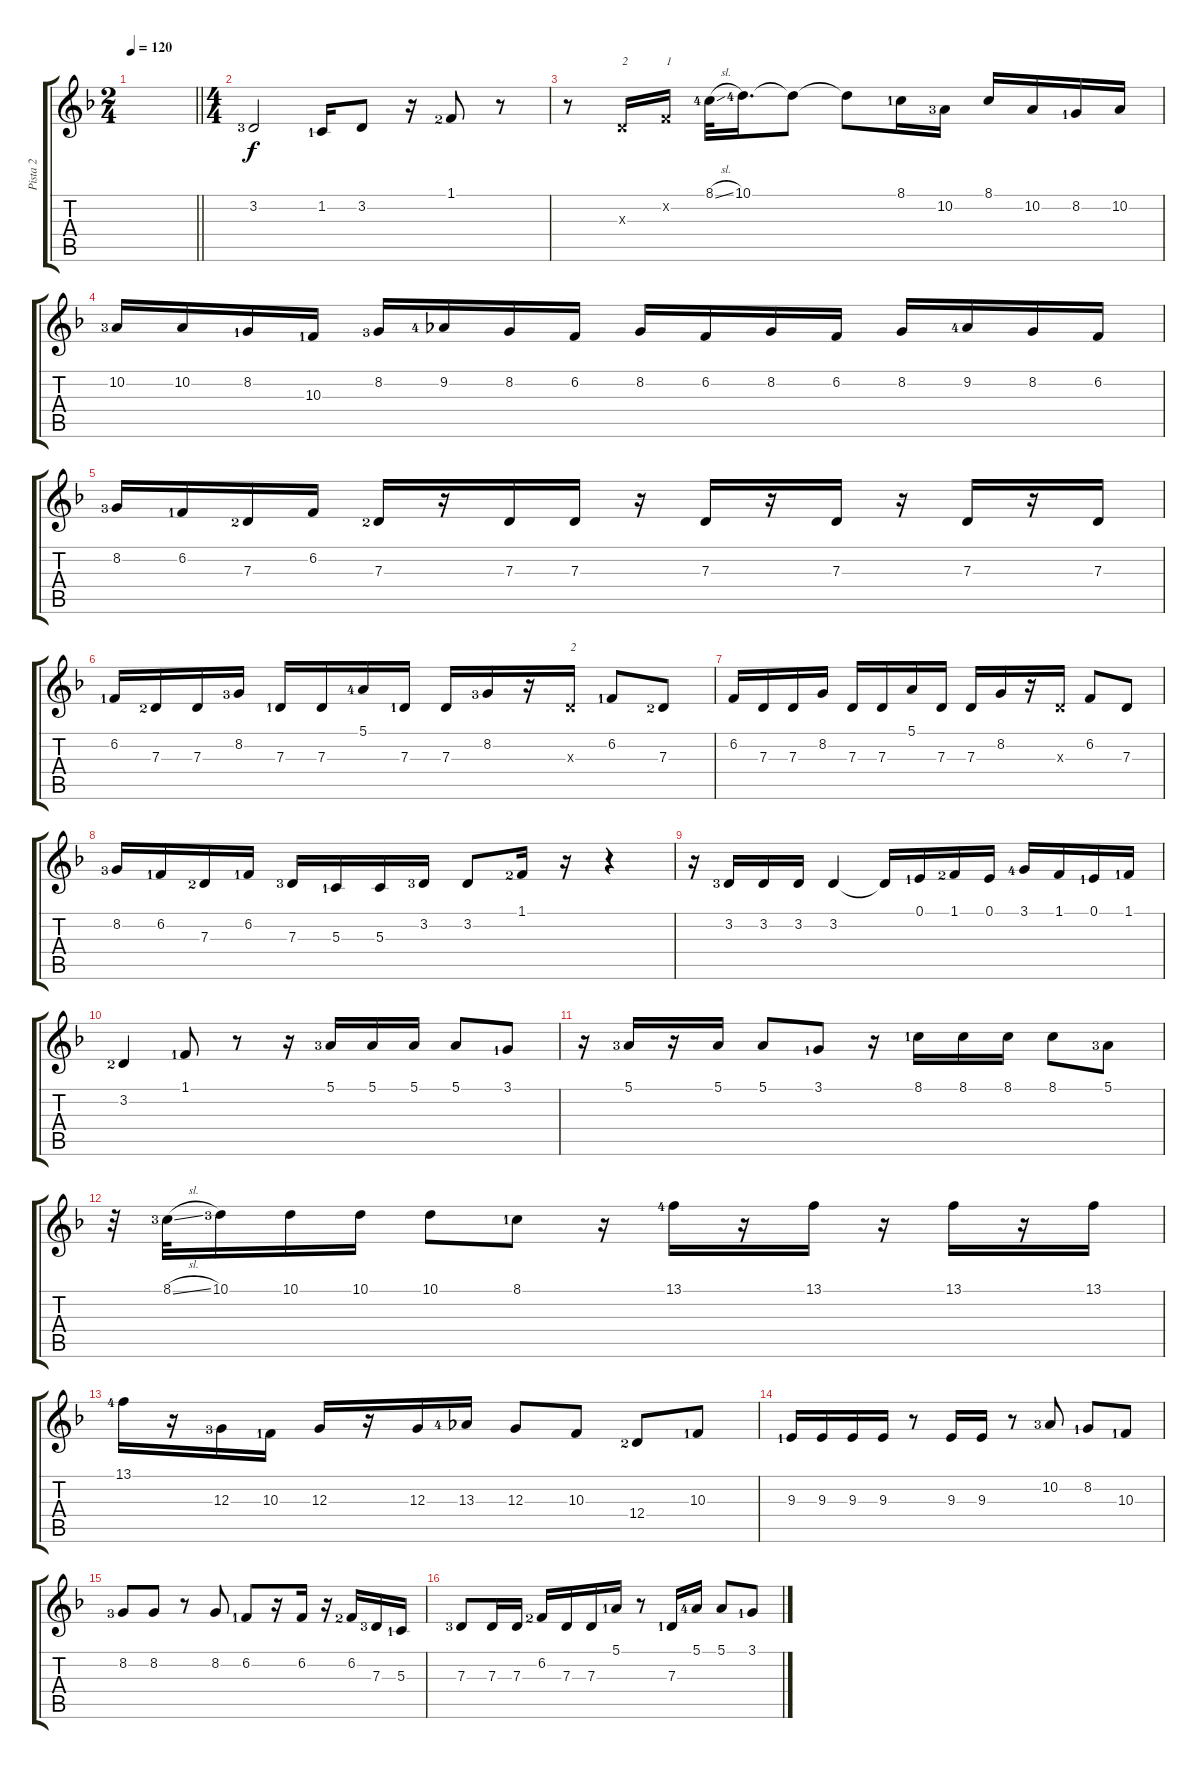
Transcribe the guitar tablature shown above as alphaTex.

\track ("Pista 2" "Pista 2") {instrument flute}
\staff {score tabs}
\tuning (E4 B3 G3 D3 A2 E2) {hide}
\ts (2 4)
\tempo 120
\clef g2
\barLineRight lightlight
\ks dminor
|
\ts (4 4)
3.2{lf 4}.2{volume 14 balance 8 instrument flute} 1.2{lf 2}.16 3.2.8 r.16 1.1{lf 3}.8 r.8 |
r.8 7.3{x}.16{txt "2"} 6.2{x}.16{txt "1"} 8.1{sl lf 5}.32 10.1{lf 5}.16{d} 10.1{t}.8 10.1{t}.8 8.1{lf 2}.16 10.2{lf 4}.16 8.1.16 10.2.16 8.2{lf 2}.16 10.2.16 |
10.2{lf 4}.16 10.2.16 8.2{lf 2}.16 10.3{lf 2}.16 8.2{lf 4}.16 9.2{lf 5}.16 8.2.16 6.2.16 8.2.16 6.2.16 8.2.16 6.2.16 8.2.16 9.2{lf 5}.16 8.2.16 6.2.16 |
8.2{lf 4}.16 6.2{lf 2}.16 7.3{lf 3}.16 6.2.16 7.3{lf 3}.16 r.16 7.3.16 7.3.16 r.16 7.3.16 r.16 7.3.16 r.16 7.3.16 r.16 7.3.16 |
6.2{lf 2}.16 7.3{lf 3}.16 7.3.16 8.2{lf 4}.16 7.3{lf 2}.16 7.3.16 5.1{lf 5}.16 7.3{lf 2}.16 7.3.16 8.2{lf 4}.16 r.16 7.3{x}.16{txt "2"} 6.2{lf 2}.8 7.3{lf 3}.8 |
6.2.16 7.3.16 7.3.16 8.2.16 7.3.16 7.3.16 5.1.16 7.3.16 7.3.16 8.2.16 r.16 7.3{x}.16 6.2.8 7.3.8 |
8.2{lf 4}.16 6.2{lf 2}.16 7.3{lf 3}.16 6.2{lf 2}.16 7.3{lf 4}.16 5.3{lf 2}.16 5.3.16 3.2{lf 4}.16 3.2.8 1.1{lf 3}.16 r.16 r.4 |
r.16 3.2{lf 4}.16 3.2.16 3.2.16 3.2.4 3.2{t}.16 0.1{lf 2}.16 1.1{lf 3}.16 0.1.16 3.1{lf 5}.16 1.1.16 0.1{lf 2}.16 1.1{lf 2}.16 |
3.2{lf 3}.4 1.1{lf 2}.8 r.8 r.16 5.1{lf 4}.16 5.1.16 5.1.16 5.1.8 3.1{lf 2}.8 |
r.16 5.1{lf 4}.16 r.16 5.1.16 5.1.8 3.1{lf 2}.8 r.16 8.1{lf 2}.16 8.1.16 8.1.16 8.1.8 5.1{lf 4}.8 |
r.32 8.1{sl lf 4}.32 10.1{lf 4}.16 10.1.16 10.1.16 10.1.8 8.1{lf 2}.8 r.16 13.1{lf 5}.16 r.16 13.1.16 r.16 13.1.16 r.16 13.1.16 |
13.1{lf 5}.16 r.16 12.3{lf 4}.16 10.3{lf 2}.16 12.3.16 r.16 12.3.16 13.3{lf 5}.16 12.3.8 10.3.8 12.4{lf 3}.8 10.3{lf 2}.8 |
9.3{lf 2}.16 9.3.16 9.3.16 9.3.16 r.8 9.3.16 9.3.16 r.8 10.2{lf 4}.8 8.2{lf 2}.8 10.3{lf 2}.8 |
8.2{lf 4}.8 8.2.8 r.8 8.2.8 6.2{lf 2}.8 r.16 6.2.16 r.16 6.2{lf 3}.16 7.3{lf 4}.16 5.3{lf 2}.16 |
7.3{lf 4}.8 7.3.16 7.3.16 6.2{lf 3}.16 7.3.16 7.3.16 5.1{lf 2}.16 r.8 7.3{lf 2}.16 5.1{lf 5}.16 5.1.8 3.1{lf 2}.8
